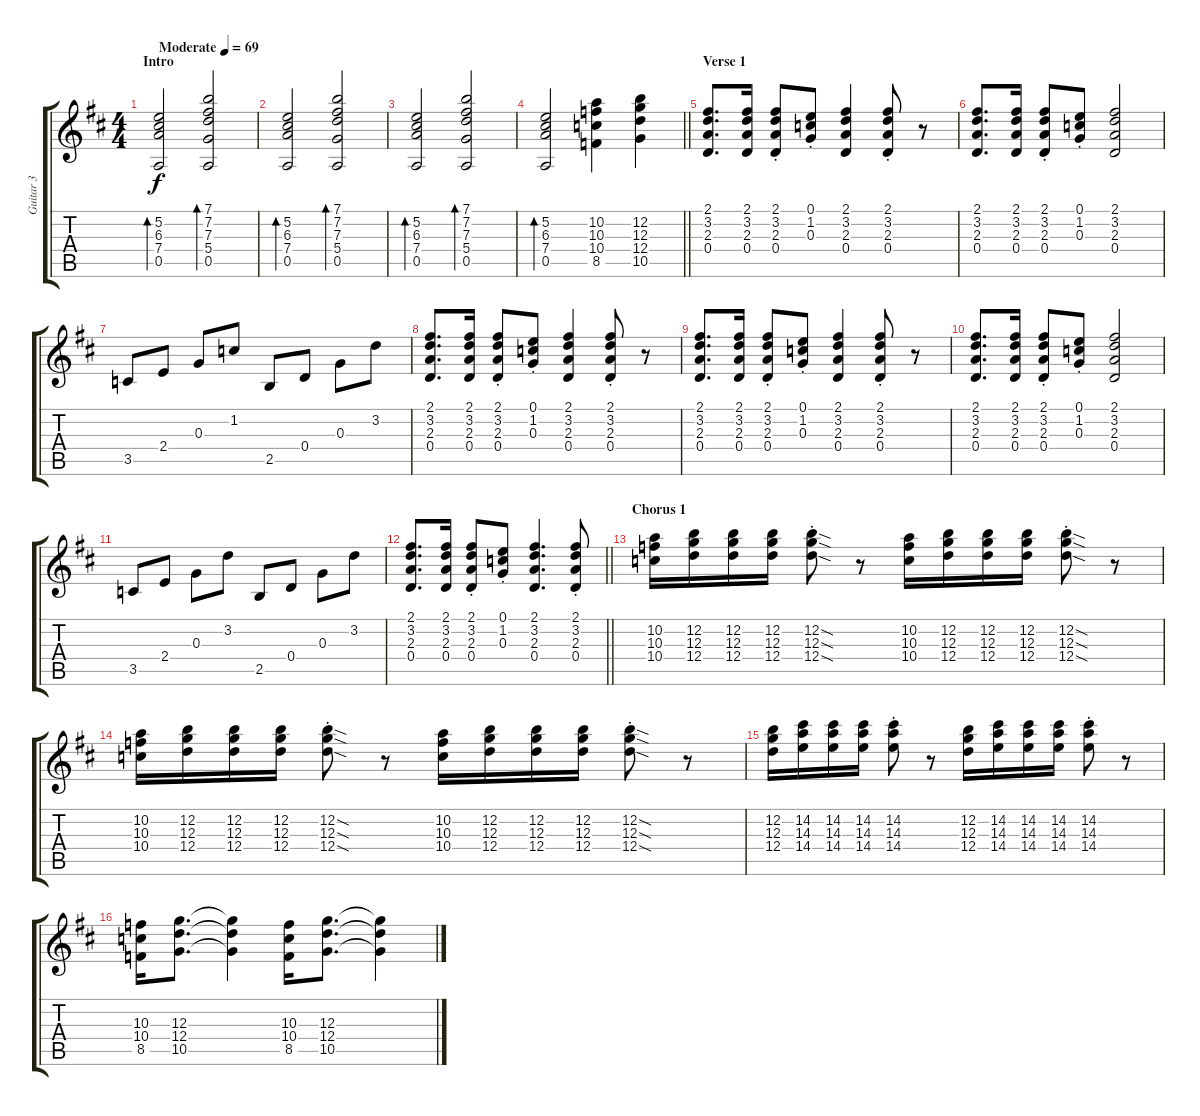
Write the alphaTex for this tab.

\track ("Guitar 3" "Guitar 3") {instrument overdrivenguitar}
\staff {score tabs}
\tuning (E4 B3 G3 D3 A2 E2) {hide}
\ts (4 4)
\section ("" "Intro")
\tempo (69 "Moderate")
\clef g2
\ks d
(5.2 6.3 7.4 0.5).2{bd 120 dy f instrument overdrivenguitar} (7.1 7.2 7.3 5.4 0.5).2{bd 120} |
(5.2 6.3 7.4 0.5).2{bd 120} (7.1 7.2 7.3 5.4 0.5).2{bd 120} |
(5.2 6.3 7.4 0.5).2{bd 120} (7.1 7.2 7.3 5.4 0.5).2{bd 120} |
\barLineRight lightlight
(5.2 6.3 7.4 0.5).2{bd 120} (10.2 10.3 10.4 8.5).4 (12.2 12.3 12.4 10.5).4 |
\section ("" "Verse 1")
(2.1 3.2 2.3 0.4).8{d} (2.1 3.2 2.3 0.4).16 (2.1 3.2 2.3 0.4{st}).8 (0.1{st} 1.2 0.3).8 (2.1 3.2 2.3 0.4).4 (2.1{st} 3.2 2.3 0.4).8 r.8 |
(2.1 3.2 2.3 0.4).8{d} (2.1 3.2 2.3 0.4).16 (2.1 3.2 2.3 0.4{st}).8 (0.1{st} 1.2 0.3).8 (2.1 3.2 2.3 0.4).2 |
3.5.8 2.4.8 0.3.8 1.2.8 2.5.8 0.4.8 0.3.8 3.2.8 |
(2.1 3.2 2.3 0.4).8{d} (2.1 3.2 2.3 0.4).16 (2.1 3.2 2.3 0.4{st}).8 (0.1{st} 1.2 0.3).8 (2.1 3.2 2.3 0.4).4 (2.1{st} 3.2 2.3 0.4).8 r.8 |
(2.1 3.2 2.3 0.4).8{d} (2.1 3.2 2.3 0.4).16 (2.1 3.2 2.3 0.4{st}).8 (0.1{st} 1.2 0.3).8 (2.1 3.2 2.3 0.4).4 (2.1{st} 3.2 2.3 0.4).8 r.8 |
(2.1 3.2 2.3 0.4).8{d} (2.1 3.2 2.3 0.4).16 (2.1 3.2 2.3 0.4{st}).8 (0.1{st} 1.2 0.3).8 (2.1 3.2 2.3 0.4).2 |
3.5.8 2.4.8 0.3.8 3.2.8 2.5.8 0.4.8 0.3.8 3.2.8 |
\barLineRight lightlight
(2.1 3.2 2.3 0.4).8{d} (2.1 3.2 2.3 0.4).16 (2.1 3.2 2.3 0.4{st}).8 (0.1{st} 1.2 0.3).8 (2.1 3.2 2.3 0.4).4{d} (2.1{st} 3.2 2.3 0.4).8 |
\section ("" "Chorus 1")
(10.2 10.3 10.4).16 (12.2 12.3 12.4).16 (12.2 12.3 12.4).16 (12.2 12.3 12.4).16 (12.2{sod} 12.3{sod} 12.4{sod st}).8 r.8 (10.2 10.3 10.4).16 (12.2 12.3 12.4).16 (12.2 12.3 12.4).16 (12.2 12.3 12.4).16 (12.2{sod} 12.3{sod} 12.4{sod st}).8 r.8 |
(10.2 10.3 10.4).16 (12.2 12.3 12.4).16 (12.2 12.3 12.4).16 (12.2 12.3 12.4).16 (12.2{sod st} 12.3{sod} 12.4{sod}).8 r.8 (10.2 10.3 10.4).16 (12.2 12.3 12.4).16 (12.2 12.3 12.4).16 (12.2 12.3 12.4).16 (12.2{sod st} 12.3{sod} 12.4{sod}).8 r.8 |
(12.2 12.3 12.4).16 (14.2 14.3 14.4).16 (14.2 14.3 14.4).16 (14.2 14.3 14.4).16 (14.2{st} 14.3 14.4).8 r.8 (12.2 12.3 12.4).16 (14.2 14.3 14.4).16 (14.2 14.3 14.4).16 (14.2 14.3 14.4).16 (14.2{st} 14.3 14.4).8 r.8 |
(10.3 10.4 8.5).16 (12.3 12.4 10.5).8{d} (12.3{t} 12.4{t} 10.5{t}).4 (10.3 10.4 8.5).16 (12.3 12.4 10.5).8{d} (12.3{t} 12.4{t} 10.5{t}).4
